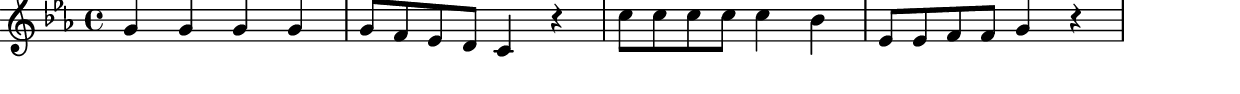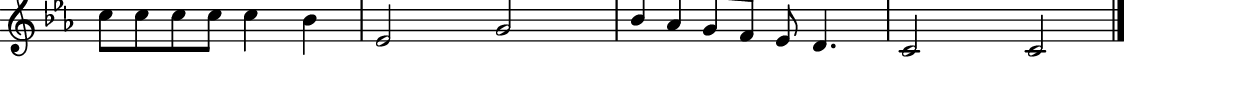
% MusicXML to Lilypond converter by Kovi

szovegAAA = \lyricmode {  "Száz" "fo" -- "rint" -- "nak" "öt" -- "ven" "a" "fe" -- "le," "E" -- "gye" "meg" "a" "fész" -- "kes" "fe" -- "ke" -- "te" "fe" -- "ne," "Nem" "le" -- "het" "az" "em" -- "ber" "fá" -- "ból," "Ki" "kell" "rúg" -- "ni" "a" "hám" -- "fá" -- "ból!"  }

% Analyzing...
% 1 parts
% 1 Staff
% forceBassClefActive = 
melody = {
% 38 notes in the part
% 1 voices

\new Staff
\new Voice {
% 38 notes
% 8 mesaures

% Measure 1
\clef "treble"
\key ees \major
\time 4/4 
g'4 g'4 g'4 g'4 
% Measure 2
g'8 f'8 ees'8 d'8 c'4 r4 
% Measure 3
c''8 c''8 c''8 c''8 c''4 bes'4 
% Measure 4
ees'8 ees'8 f'8 f'8 g'4 r4 
% Measure 5
\break
c''8 c''8 c''8 c''8 c''4 bes'4 
% Measure 6
ees'2 g'2 
% Measure 7
bes'8 aes'8 g'8 f'8 ees'8 d'4. 
% Measure 8
c'2 c'2 \bar "|." 
} % voice
} % melody


harmonies = \chordmode {
% 11 chords
\germanChords
c4:m s4 s4 s4 g4 s4 c4:m s4 c4:m s4 s4 s4 g4 s4 c4:m s4 c4:m s4 s4 s4 g4 s4 c4:m s4 g4 s4 s4 s4 c4:m
}

\include "../../definitions.ly"
